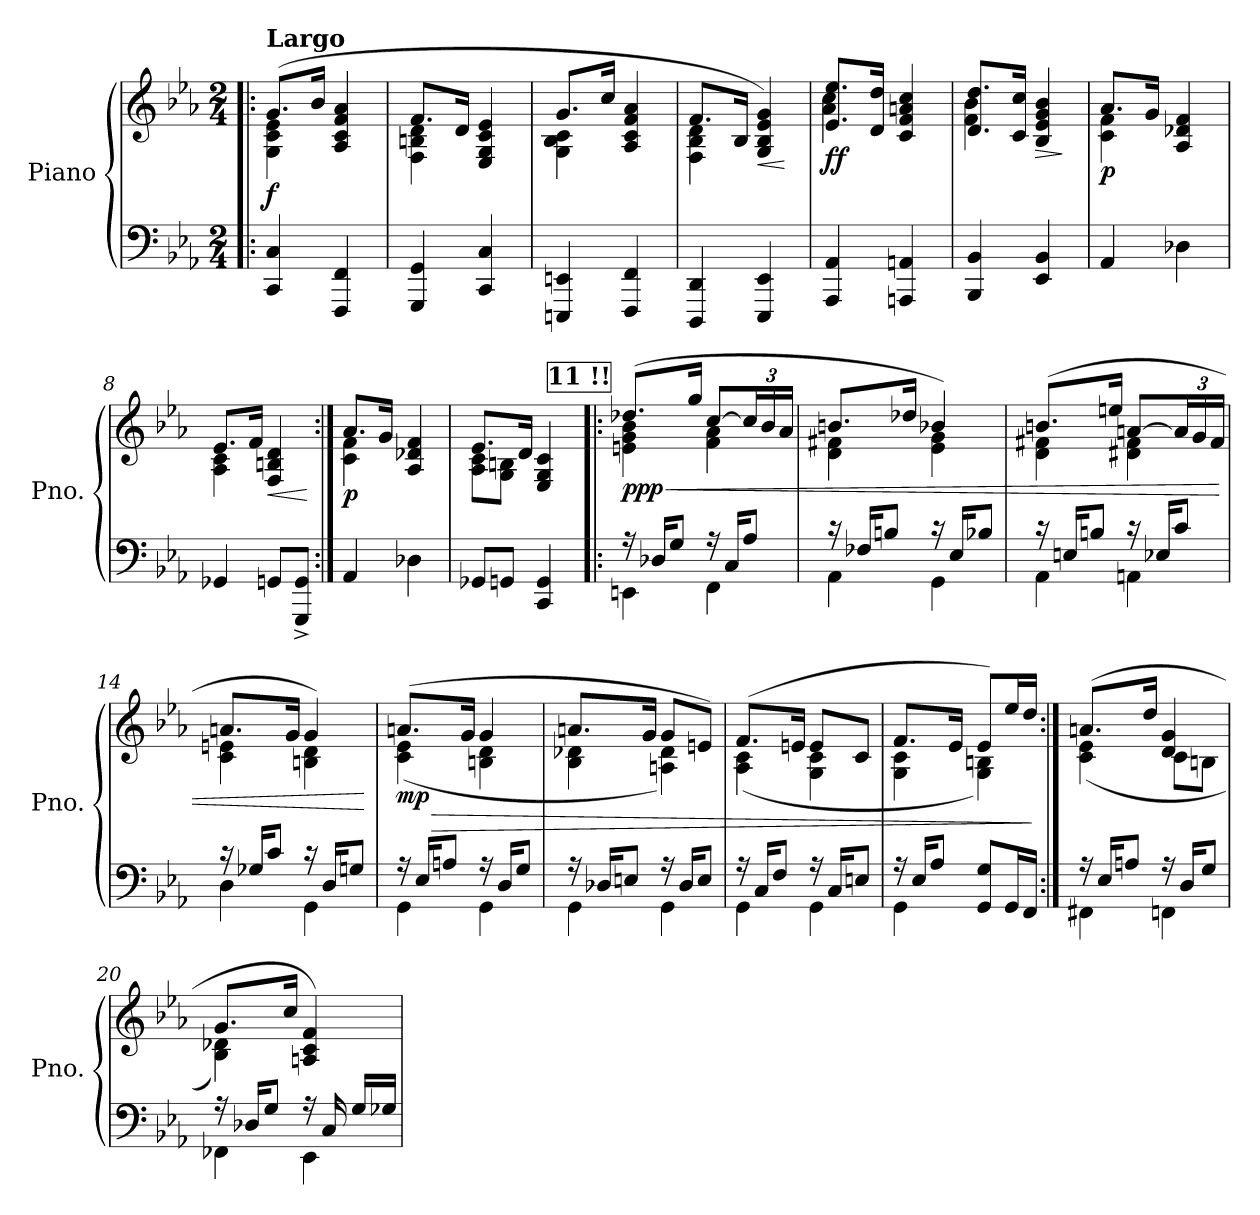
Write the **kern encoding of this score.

**kern	**kern	**dynam
*part1	*part1	*part1
*staff2	*staff1	*staff1/2
*I"Piano	*	*
*I'Pno.	*	*
*clefF4	*clefG2	*
*k[b-e-a-]	*k[b-e-a-]	*
*M2/4	*M2/4	*
*MM35	*MM35	*
=1!|:	=1!|:	=1!|:
*	*^	*
!	!LO:TX:a:B:t=Largo	!	!
!	!	!	!LO:DY:b
4CC/ 4C/	(>8.g/L	4G\ 4c\ 4e-\	f
.	16b-/Jk	.	.
4FFF/ 4FF/	4A-/ 4c/ 4f/ 4a-/	4ryy	.
=2	=2	=2	=2
4GGG/ 4GG/	8.f/L	4F\ 4Bn\ 4d\	.
.	16d/Jk	.	.
4CC/ 4C/	4E-/ 4G/ 4c/ 4e-/	4ryy	.
=3	=3	=3	=3
4EEEn/ 4EEn/	8.g/L	4G\ 4B-\ 4c\	.
.	16cc/Jk	.	.
4FFF/ 4FF/	4A-/ 4c/ 4f/ 4a-/	4ryy	.
=4	=4	=4	=4
4DDD/ 4DD/	8.f/L	4F\ 4B-\ 4d\	.
.	16B-/Jk	.	.
!	!	!	!LO:HP:b
4EEE-/ 4EE-/	4G/ 4B-/ 4e-/ 4g/)	4ryy	<
*	*v	*v	*
.	.	[
!!LO:LB:g=z
=5	=5	=5
*	*^	*
!	!	!	!LO:DY:b
4AAA-/ 4AA-/	8.e-/ 8.ee-/L	4a-\ 4cc\	ff
.	16d/ 16dd/Jk	.	.
4AAAn/ 4AAn/	4c/ 4f/ 4an/ 4cc/	4ryy	.
=6	=6	=6	=6
4BBB-/ 4BB-/	8.d/ 8.dd/L	4f\ 4b-\	.
.	16c/ 16cc/Jk	.	.
!	!	!	!LO:HP:b
4EE-/ 4BB-/	4B-/ 4e-/ 4g/ 4b-/	4ryy	>
*	*v	*v	*
.	.	]
=7	=7	=7
*	*^	*
!	!	!	!LO:DY:b
4AA-/	8.a-/L	4c\ 4f\	p
.	16g/Jk	.	.
4D-X\	4A-/ 4d-X/ 4f/	4ryy	.
=8	=8	=8	=8
4GG-X/	8.e-/L	4A-\ 4c\	.
.	16f/Jk	.	.
!	!	!	!LO:HP:b
8GGn/L	4F/ 4Bn/ 4d/	4ryy	<
8GGG/^ 8GG/^J	.	.	.
*	*v	*v	*
.	.	[
=9:|!	=9:|!	=9:|!
*	*^	*
!	!	!	!LO:DY:b
4AA-/	8.a-/L	4c\ 4f\	p
.	16g/Jk	.	.
4D-X\	4A-/ 4d-X/ 4f/	4ryy	.
=10	=10	=10	=10
8GG-X/L	8.e-/L	8A-\ 8c\L	.
8GGn/J	.	8G\ 8Bn\J	.
.	16d/Jk	.	.
4CC/ 4GG/	4E-/ 4G/ 4c/	4ryy	.
!!LO:LB:g=z	!!
!!LO:REH:place=s1:a:B:fs=14:t=11	!!
=11!|:	=11!|:	=11!|:	=11!|:
*^	*	*	*
!	!	!	!	!LO:HP:b
!	!	!	!	!LO:DY:n=1:b
16r	4EEn\	(>8.dd-X/L	4en\ 4g\ 4b-\	< ppp
16D-X/KL	.	.	.	.
8G/J	.	.	.	.
.	.	16gg/Jk	.	.
16r	4FF\	[8cc/L	4f\ 4a-\	.
16C/KL	.	.	.	.
*	*	*Xbrackettup	*	*
8A-/J	.	24cc/L]	.	.
.	.	24b-/	.	.
.	.	24a-/JJ	.	.
=12	=12	=12	=12	=12
16r	4AA-\	8.bn/L	4d\ 4f#X\	.
16F-X/KL	.	.	.	.
8Bn/J	.	.	.	.
.	.	16dd-X/Jk	.	.
16r	4GG\	4b-X/)	4e-\ 4g\	.
16E-/KL	.	.	.	.
8B-X/J	.	.	.	.
=13	=13	=13	=13	=13
16r	4AA-\	(>8.bn/L	4d\ 4f#X\	.
16En/KL	.	.	.	.
8Bn/J	.	.	.	.
.	.	16een/Jk	.	.
16r	4AAn\	[8an/L	4d#X\ 4f#\	.
16E-X/KL	.	.	.	.
8c/J	.	24a/L]	.	.
.	.	24g/	.	.
.	.	24f#/JJ	.	.
=14	=14	=14	=14	=14
16r	4D\	8.an/L	4c\ 4en\	.
16G-X/KL	.	.	.	.
8c/J	.	.	.	.
.	.	16g/Jk	.	.
16r	4GG\	4g/)	4Bn\ 4d\	.
16D/KL	.	.	.	.
8Gn/J	.	.	.	.
*v	*v	*	*	*
*	*v	*v	*
.	.	[
!!LO:LB:g=z
=15	=15	=15
*^	*	*
!	!	!	!LO:HP:b
*	*	*^	*
!	!	!	!	!LO:DY:n=1:b
16r	4GG\	(>8.an/L	(<4c\ 4e-\	> mp
16E-/KL	.	.	.	.
8An/J	.	.	.	.
.	.	16g/Jk	.	.
16r	4GG\	4g/	4Bn\ 4d\	.
16D/KL	.	.	.	.
8G/J	.	.	.	.
=16	=16	=16	=16	=16
16r	4GG\	8.an/L	4B-\ 4d-X\	.
16D-X/KL	.	.	.	.
8En/J	.	.	.	.
.	.	16g/Jk	.	.
16r	4GG\	8g/L	4An\ 4d-\)	.
16D-/KL	.	.	.	.
8E/J	.	8en/J)	.	.
=17	=17	=17	=17	=17
16r	4GG\	(>8.f/L	(<4A-\ 4c\	.
16C/KL	.	.	.	.
8F/J	.	.	.	.
.	.	16en/Jk	.	.
16r	4GG\	8e/L	4G\ 4c\	.
16C/KL	.	.	.	.
8En/J	.	8c/J	.	.
=18	=18	=18	=18	=18
16r	4GG\	8.f/L	4G\ 4c\	.
16E-/KL	.	.	.	.
8A-/J	.	.	.	.
.	.	16e-/Jk	.	.
8GG/ 8G/L	4ryy	8e-/L)	4G\ 4Bn\)	.
16GG/L	.	16ee-/L	.	.
16FF/JJ	.	16dd/JJ	.	.
*v	*v	*	*	*
*	*v	*v	*
.	.	]
!!LO:LB:g=z
=19:|!	=19:|!	=19:|!
*^	*^	*
16r	4FF#X\	(>8.an/L	(<4c\ 4e-\	.
16E-/KL	.	.	.	.
8An/J	.	.	.	.
.	.	16dd/Jk	.	.
16r	4FFn\	4d/ 4g/	8c\L	.
16D/KL	.	.	.	.
8G/J	.	.	8Bn\J	.
=20	=20	=20	=20	=20
16r	4FF-X\	8.g/L	4B-\ 4d-X\)	.
16D-X/KL	.	.	.	.
8G/J	.	.	.	.
.	.	16cc/Jk	.	.
16r	4EE-\	4An/ 4c/ 4f/)	4ryy	.
16C/	.	.	.	.
16G/LL	.	.	.	.
16G-X/JJ	.	.	.	.
*v	*v	*	*	*
*	*v	*v	*
=	=	=
*-	*-	*-
